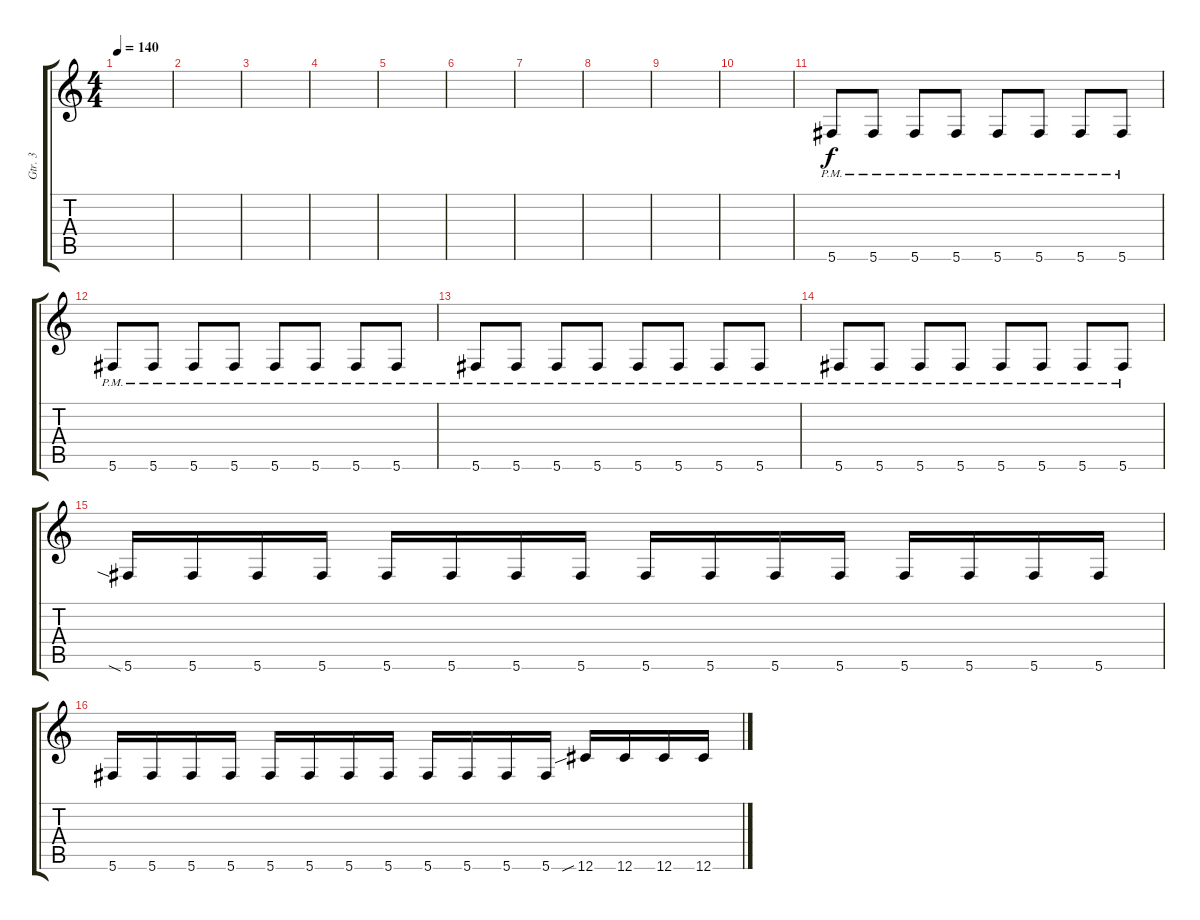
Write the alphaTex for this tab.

\track ("Gtr. 3" "Gtr. 3") {instrument distortionguitar}
\staff {score tabs}
\tuning (Eb4 Bb3 Gb3 Db3 Ab2 Db2) {hide}
\ts (4 4)
\tempo 140
\clef g2
\ks c
|
|
|
|
|
|
|
|
|
|
5.6{pm}.8 5.6{pm}.8 5.6{pm}.8 5.6{pm}.8 5.6{pm}.8 5.6{pm}.8 5.6{pm}.8 5.6{pm}.8 |
5.6{pm}.8 5.6{pm}.8 5.6{pm}.8 5.6{pm}.8 5.6{pm}.8 5.6{pm}.8 5.6{pm}.8 5.6{pm}.8 |
5.6{pm}.8 5.6{pm}.8 5.6{pm}.8 5.6{pm}.8 5.6{pm}.8 5.6{pm}.8 5.6{pm}.8 5.6{pm}.8 |
5.6{pm}.8 5.6{pm}.8 5.6{pm}.8 5.6{pm}.8 5.6{pm}.8 5.6{pm}.8 5.6{pm}.8 5.6{pm}.8 |
5.6{sia}.16 5.6.16 5.6.16 5.6.16 5.6.16 5.6.16 5.6.16 5.6.16 5.6.16 5.6.16 5.6.16 5.6.16 5.6.16 5.6.16 5.6.16 5.6.16 |
5.6.16 5.6.16 5.6.16 5.6.16 5.6.16 5.6.16 5.6.16 5.6.16 5.6.16 5.6.16 5.6.16 5.6.16 12.6{sib}.16 12.6.16 12.6.16 12.6.16
